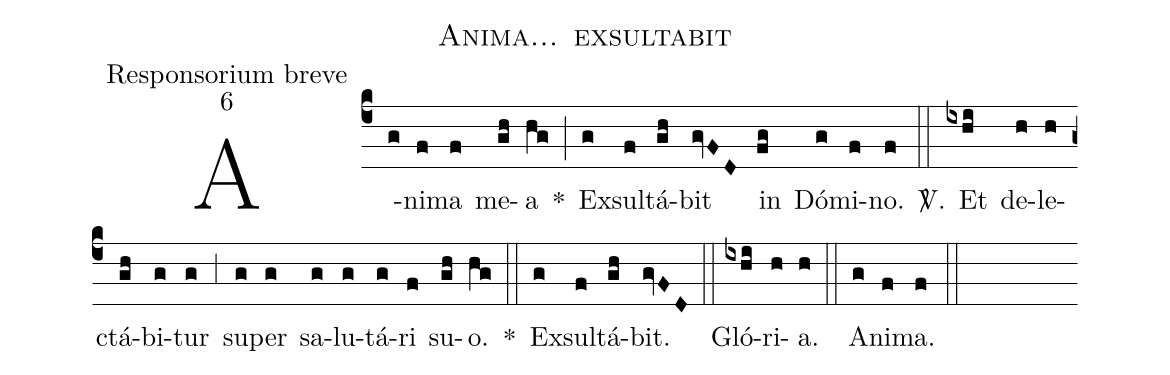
name:Anima... exsultabit;
office-part:Responsorium breve;
mode:6;
%%
(c4) A(g)ni(f)ma(f) me(gh)a(hg) *(;) Ex(g)sul(f)tá(gh)bit(gvFD) in(fg) Dó(g)mi(f)no.(f) <sp>V/</sp>.(::) Et(ixhi) de(h)le(h)ctá(gh)bi(g)tur(g) (;3) su(g)per(g) sa(g)lu(g)tá(g)ri(f) su(gh)o.(hg) *(::) Ex(g)sul(f)tá(gh)bit.(gvFD) (::) Gló(ixhi)ri(h)a.(h) (::) A(g)ni(f)ma.(f) (::)
